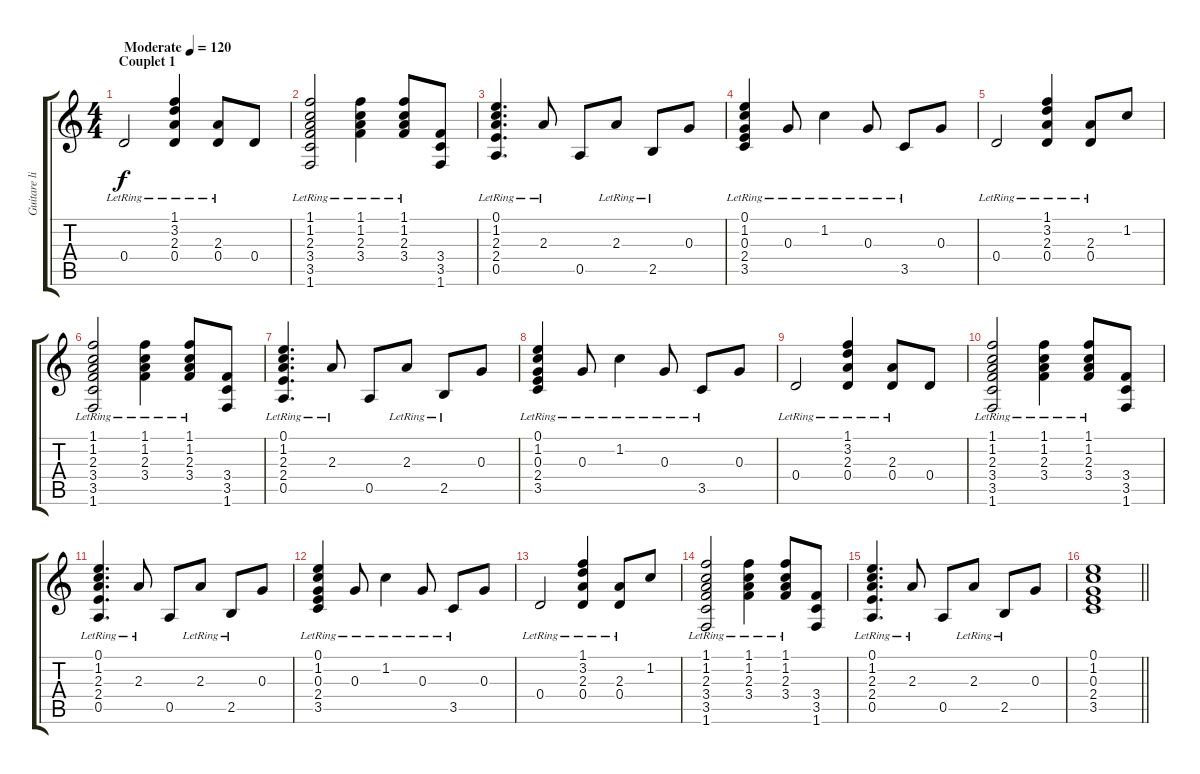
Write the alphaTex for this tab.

\track ("Guitare live" "Guitare li") {instrument acousticguitarsteel}
\staff {score tabs}
\tuning (E4 B3 G3 D3 A2 E2) {hide}
\ts (4 4)
\section ("" "Couplet 1")
\tempo (120 "Moderate")
\clef g2
\ks c
0.4{lr}.2{dy f instrument acousticguitarsteel} (1.1{lr} 3.2{lr} 2.3{lr} 0.4{lr}).4 (2.3{lr} 0.4).8 0.4.8 |
(1.1{lr} 1.2{lr} 2.3{lr} 3.4{lr} 3.5{lr} 1.6{lr}).2 (1.1{lr} 1.2{lr} 2.3{lr} 3.4{lr}).4 (1.1{lr} 1.2{lr} 2.3{lr} 3.4{lr}).8 (3.4 3.5 1.6).8 |
(0.1{lr} 1.2{lr} 2.3{lr} 2.4{lr} 0.5{lr}).4{d} 2.3{lr}.8 0.5.8 2.3{lr}.8 2.5{lr}.8 0.3.8 |
(0.1{lr} 1.2{lr} 0.3{lr} 2.4{lr} 3.5{lr}).4 0.3{lr}.8 1.2{lr}.4 0.3{lr}.8 3.5{lr}.8 0.3.8 |
0.4{lr}.2 (1.1{lr} 3.2{lr} 2.3{lr} 0.4{lr}).4 (2.3{lr} 0.4).8 1.2.8 |
(1.1{lr} 1.2{lr} 2.3{lr} 3.4{lr} 3.5{lr} 1.6{lr}).2 (1.1{lr} 1.2{lr} 2.3{lr} 3.4{lr}).4 (1.1{lr} 1.2{lr} 2.3{lr} 3.4{lr}).8 (3.4 3.5 1.6).8 |
(0.1{lr} 1.2{lr} 2.3{lr} 2.4{lr} 0.5{lr}).4{d} 2.3{lr}.8 0.5.8 2.3{lr}.8 2.5{lr}.8 0.3.8 |
(0.1{lr} 1.2{lr} 0.3{lr} 2.4{lr} 3.5{lr}).4 0.3{lr}.8 1.2{lr}.4 0.3{lr}.8 3.5{lr}.8 0.3.8 |
0.4{lr}.2 (1.1{lr} 3.2{lr} 2.3{lr} 0.4{lr}).4 (2.3{lr} 0.4).8 0.4.8 |
(1.1{lr} 1.2{lr} 2.3{lr} 3.4{lr} 3.5{lr} 1.6{lr}).2 (1.1{lr} 1.2{lr} 2.3{lr} 3.4{lr}).4 (1.1{lr} 1.2{lr} 2.3{lr} 3.4{lr}).8 (3.4 3.5 1.6).8 |
(0.1{lr} 1.2{lr} 2.3{lr} 2.4{lr} 0.5{lr}).4{d} 2.3{lr}.8 0.5.8 2.3{lr}.8 2.5{lr}.8 0.3.8 |
(0.1{lr} 1.2{lr} 0.3{lr} 2.4{lr} 3.5{lr}).4 0.3{lr}.8 1.2{lr}.4 0.3{lr}.8 3.5{lr}.8 0.3.8 |
0.4{lr}.2 (1.1{lr} 3.2{lr} 2.3{lr} 0.4{lr}).4 (2.3{lr} 0.4).8 1.2.8 |
(1.1{lr} 1.2{lr} 2.3{lr} 3.4{lr} 3.5{lr} 1.6{lr}).2 (1.1{lr} 1.2{lr} 2.3{lr} 3.4{lr}).4 (1.1{lr} 1.2{lr} 2.3{lr} 3.4{lr}).8 (3.4 3.5 1.6).8 |
(0.1{lr} 1.2{lr} 2.3{lr} 2.4{lr} 0.5{lr}).4{d} 2.3{lr}.8 0.5.8 2.3{lr}.8 2.5{lr}.8 0.3.8 |
\barLineRight lightlight
(0.1 1.2 0.3 2.4 3.5).1
